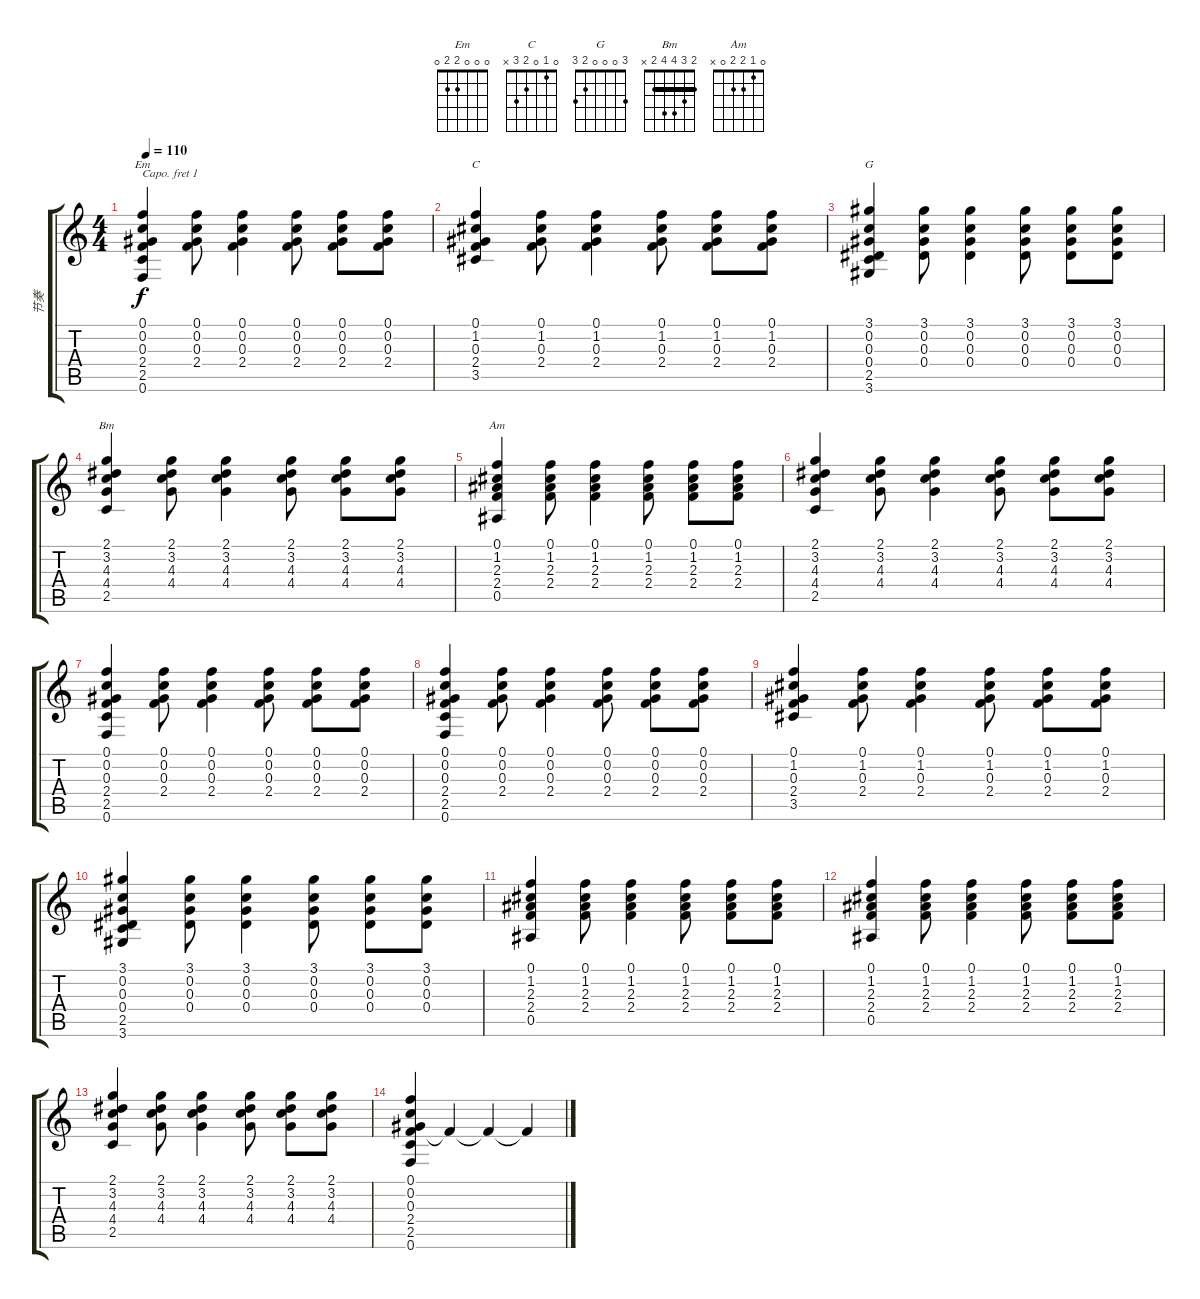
\track ("节奏" "节奏") {instrument acousticguitarsteel}
\staff {score tabs}
\capo 1
\tuning (E4 B3 G3 D3 A2 E2) {hide}
\chord ("Em" 0 0 0 2 2 0)
\chord ("C" 0 1 0 2 3 x)
\chord ("G" 3 0 0 0 2 3)
\chord ("Bm" 2 3 4 4 2 x) {barre 2}
\chord ("Am" 0 1 2 2 0 x)
\ts (4 4)
\tempo 110
\clef g2
\ks c
(0.1 0.2 0.3 2.4 2.5 0.6).4{ch "Em" dy f} (0.1 0.2 0.3 2.4).8 (0.1 0.2 0.3 2.4).4 (0.1 0.2 0.3 2.4).8 (0.1 0.2 0.3 2.4).8 (0.1 0.2 0.3 2.4).8 |
(0.1 1.2 0.3 2.4 3.5).4{ch "C"} (0.1 1.2 0.3 2.4).8 (0.1 1.2 0.3 2.4).4 (0.1 1.2 0.3 2.4).8 (0.1 1.2 0.3 2.4).8 (0.1 1.2 0.3 2.4).8 |
(3.1 0.2 0.3 0.4 2.5 3.6).4{ch "G"} (3.1 0.2 0.3 0.4).8 (3.1 0.2 0.3 0.4).4 (3.1 0.2 0.3 0.4).8 (3.1 0.2 0.3 0.4).8 (3.1 0.2 0.3 0.4).8 |
(2.1 3.2 4.3 4.4 2.5).4{ch "Bm"} (2.1 3.2 4.3 4.4).8 (2.1 3.2 4.3 4.4).4 (2.1 3.2 4.3 4.4).8 (2.1 3.2 4.3 4.4).8 (2.1 3.2 4.3 4.4).8 |
(0.1 1.2 2.3 2.4 0.5).4{ch "Am"} (0.1 1.2 2.3 2.4).8 (0.1 1.2 2.3 2.4).4 (0.1 1.2 2.3 2.4).8 (0.1 1.2 2.3 2.4).8 (0.1 1.2 2.3 2.4).8 |
(2.1 3.2 4.3 4.4 2.5).4 (2.1 3.2 4.3 4.4).8 (2.1 3.2 4.3 4.4).4 (2.1 3.2 4.3 4.4).8 (2.1 3.2 4.3 4.4).8 (2.1 3.2 4.3 4.4).8 |
(0.1 0.2 0.3 2.4 2.5 0.6).4 (0.1 0.2 0.3 2.4).8 (0.1 0.2 0.3 2.4).4 (0.1 0.2 0.3 2.4).8 (0.1 0.2 0.3 2.4).8 (0.1 0.2 0.3 2.4).8 |
(0.1 0.2 0.3 2.4 2.5 0.6).4 (0.1 0.2 0.3 2.4).8 (0.1 0.2 0.3 2.4).4 (0.1 0.2 0.3 2.4).8 (0.1 0.2 0.3 2.4).8 (0.1 0.2 0.3 2.4).8 |
(0.1 1.2 0.3 2.4 3.5).4 (0.1 1.2 0.3 2.4).8 (0.1 1.2 0.3 2.4).4 (0.1 1.2 0.3 2.4).8 (0.1 1.2 0.3 2.4).8 (0.1 1.2 0.3 2.4).8 |
(3.1 0.2 0.3 0.4 2.5 3.6).4 (3.1 0.2 0.3 0.4).8 (3.1 0.2 0.3 0.4).4 (3.1 0.2 0.3 0.4).8 (3.1 0.2 0.3 0.4).8 (3.1 0.2 0.3 0.4).8 |
(0.1 1.2 2.3 2.4 0.5).4 (0.1 1.2 2.3 2.4).8 (0.1 1.2 2.3 2.4).4 (0.1 1.2 2.3 2.4).8 (0.1 1.2 2.3 2.4).8 (0.1 1.2 2.3 2.4).8 |
(0.1 1.2 2.3 2.4 0.5).4 (0.1 1.2 2.3 2.4).8 (0.1 1.2 2.3 2.4).4 (0.1 1.2 2.3 2.4).8 (0.1 1.2 2.3 2.4).8 (0.1 1.2 2.3 2.4).8 |
(2.1 3.2 4.3 4.4 2.5).4 (2.1 3.2 4.3 4.4).8 (2.1 3.2 4.3 4.4).4 (2.1 3.2 4.3 4.4).8 (2.1 3.2 4.3 4.4).8 (2.1 3.2 4.3 4.4).8 |
(0.1 0.2 0.3 2.4 2.5 0.6).4 2.4{t}.4 2.4{t}.4 2.4{t}.4
